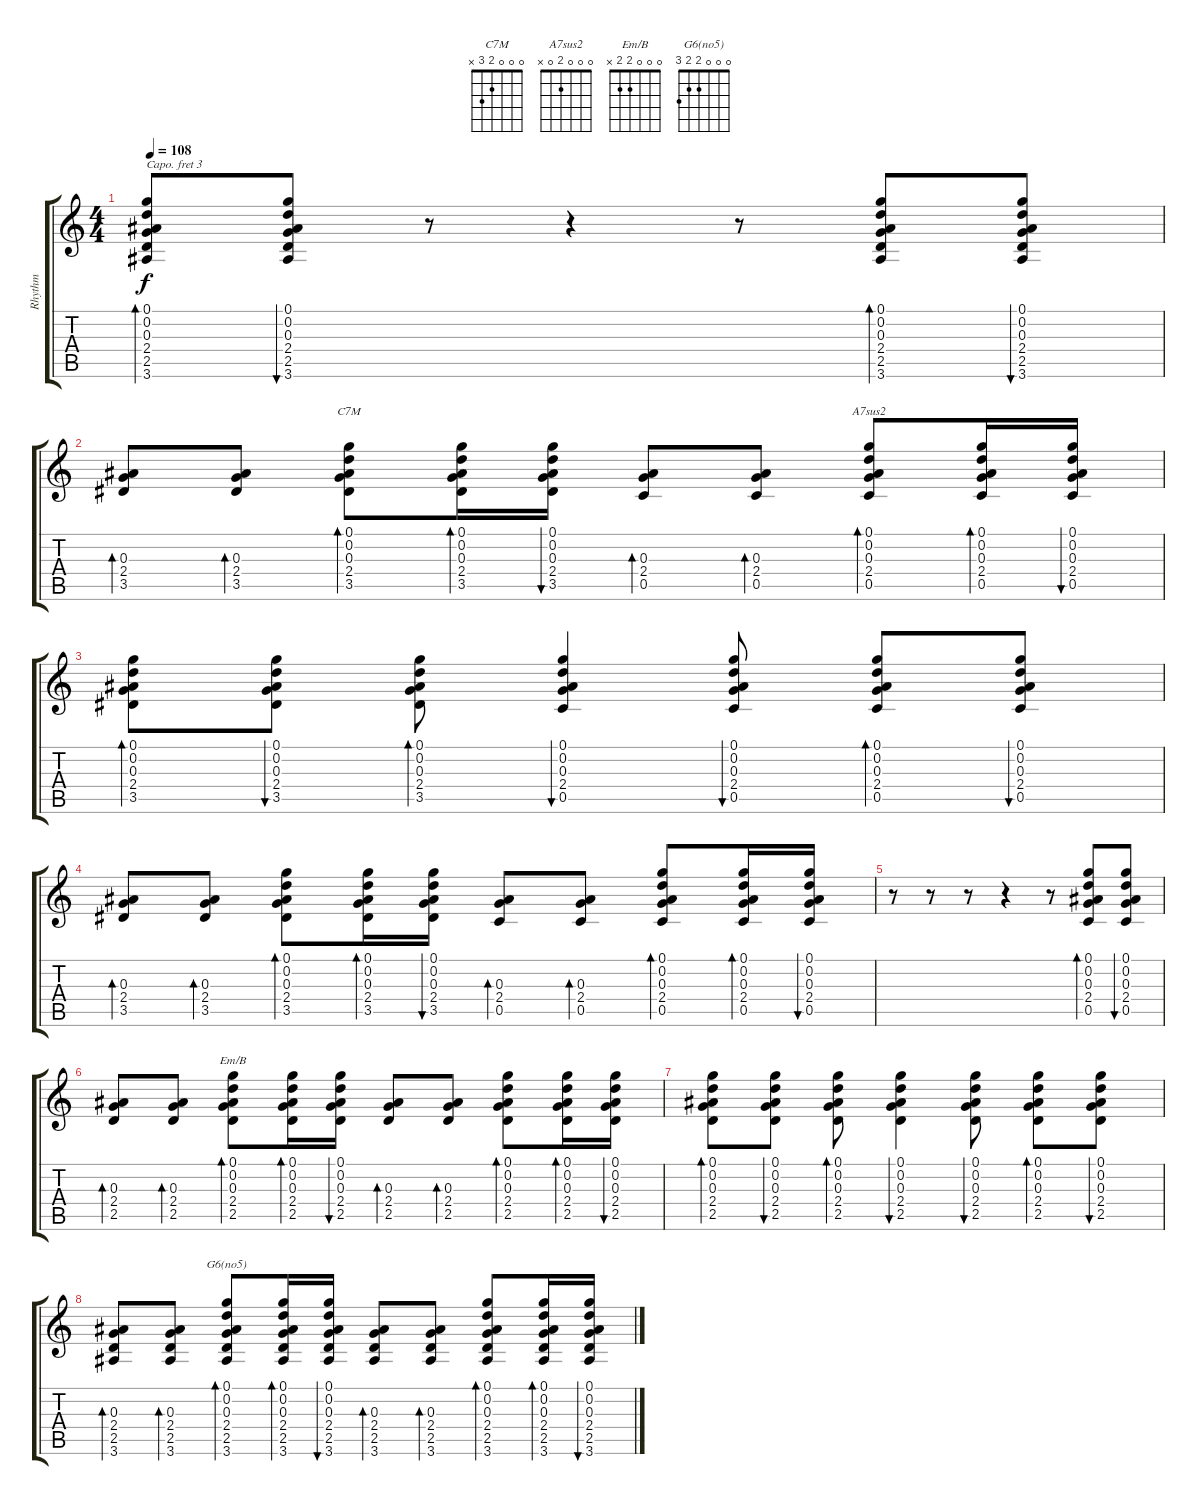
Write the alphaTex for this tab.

\track ("Rhythm " "Rhythm ") {instrument acousticguitarsteel}
\staff {score tabs}
\capo 3
\tuning (E4 B3 G3 D3 A2 E2) {hide}
\chord ("C7M" 0 0 0 2 3 x)
\chord ("A7sus2" 0 0 0 2 0 x)
\chord ("Em/B" 0 0 0 2 2 x)
\chord ("G6(no5)" 0 0 0 2 2 3)
\ts (4 4)
\tempo 108
\clef g2
\ks c
(0.1 0.2 0.3 2.4 2.5 3.6).8{bd 30 dy f} (0.1 0.2 0.3 2.4 2.5 3.6).8{bu 30} r.8 r.4 r.8 (0.1 0.2 0.3 2.4 2.5 3.6).8{bd 30} (0.1 0.2 0.3 2.4 2.5 3.6).8{bu 30} |
(0.3 2.4 3.5).8{bd 30} (0.3 2.4 3.5).8{bd 30} (0.1 0.2 0.3 2.4 3.5).8{bd 30 ch "C7M"} (0.1 0.2 0.3 2.4 3.5).16{bd 30} (0.1 0.2 0.3 2.4 3.5).16{bu 30} (0.3 2.4 0.5).8{bd 30} (0.3 2.4 0.5).8{bd 30} (0.1 0.2 0.3 2.4 0.5).8{bd 30 ch "A7sus2"} (0.1 0.2 0.3 2.4 0.5).16{bd 30} (0.1 0.2 0.3 2.4 0.5).16{bu 30} |
(0.1 0.2 0.3 2.4 3.5).8{bd 30} (0.1 0.2 0.3 2.4 3.5).8{bu 30} (0.1 0.2 0.3 2.4 3.5).8{bd 30} (0.1 0.2 0.3 2.4 0.5).4{bu 30} (0.1 0.2 0.3 2.4 0.5).8{bu 30} (0.1 0.2 0.3 2.4 0.5).8{bd 30} (0.1 0.2 0.3 2.4 0.5).8{bu 30} |
(0.3 2.4 3.5).8{bd 30} (0.3 2.4 3.5).8{bd 30} (0.1 0.2 0.3 2.4 3.5).8{bd 30} (0.1 0.2 0.3 2.4 3.5).16{bd 30} (0.1 0.2 0.3 2.4 3.5).16{bu 30} (0.3 2.4 0.5).8{bd 30} (0.3 2.4 0.5).8{bd 30} (0.1 0.2 0.3 2.4 0.5).8{bd 30} (0.1 0.2 0.3 2.4 0.5).16{bd 30} (0.1 0.2 0.3 2.4 0.5).16{bu 30} |
r.8 r.8 r.8 r.4 r.8 (0.1 0.2 0.3 2.4 0.5).8{bd 30} (0.1 0.2 0.3 2.4 0.5).8{bu 30} |
(0.3 2.4 2.5).8{bd 30} (0.3 2.4 2.5).8{bd 30} (0.1 0.2 0.3 2.4 2.5).8{bd 30 ch "Em/B"} (0.1 0.2 0.3 2.4 2.5).16{bd 30} (0.1 0.2 0.3 2.4 2.5).16{bu 30} (0.3 2.4 2.5).8{bd 30} (0.3 2.4 2.5).8{bd 30} (0.1 0.2 0.3 2.4 2.5).8{bd 30} (0.1 0.2 0.3 2.4 2.5).16{bd 30} (0.1 0.2 0.3 2.4 2.5).16{bu 30} |
(0.1 0.2 0.3 2.4 2.5).8{bd 30} (0.1 0.2 0.3 2.4 2.5).8{bu 30} (0.1 0.2 0.3 2.4 2.5).8{bd 30} (0.1 0.2 0.3 2.4 2.5).4{bu 30} (0.1 0.2 0.3 2.4 2.5).8{bu 30} (0.1 0.2 0.3 2.4 2.5).8{bd 30} (0.1 0.2 0.3 2.4 2.5).8{bu 30} |
(0.3 2.4 2.5 3.6).8{bd 30} (0.3 2.4 2.5 3.6).8{bd 30} (0.1 0.2 0.3 2.4 2.5 3.6).8{bd 30 ch "G6(no5)"} (0.1 0.2 0.3 2.4 2.5 3.6).16{bd 30} (0.1 0.2 0.3 2.4 2.5 3.6).16{bu 30} (0.3 2.4 2.5 3.6).8{bd 30} (0.3 2.4 2.5 3.6).8{bd 30} (0.1 0.2 0.3 2.4 2.5 3.6).8{bd 30} (0.1 0.2 0.3 2.4 2.5 3.6).16{bd 30} (0.1 0.2 0.3 2.4 2.5 3.6).16{bu 30}
